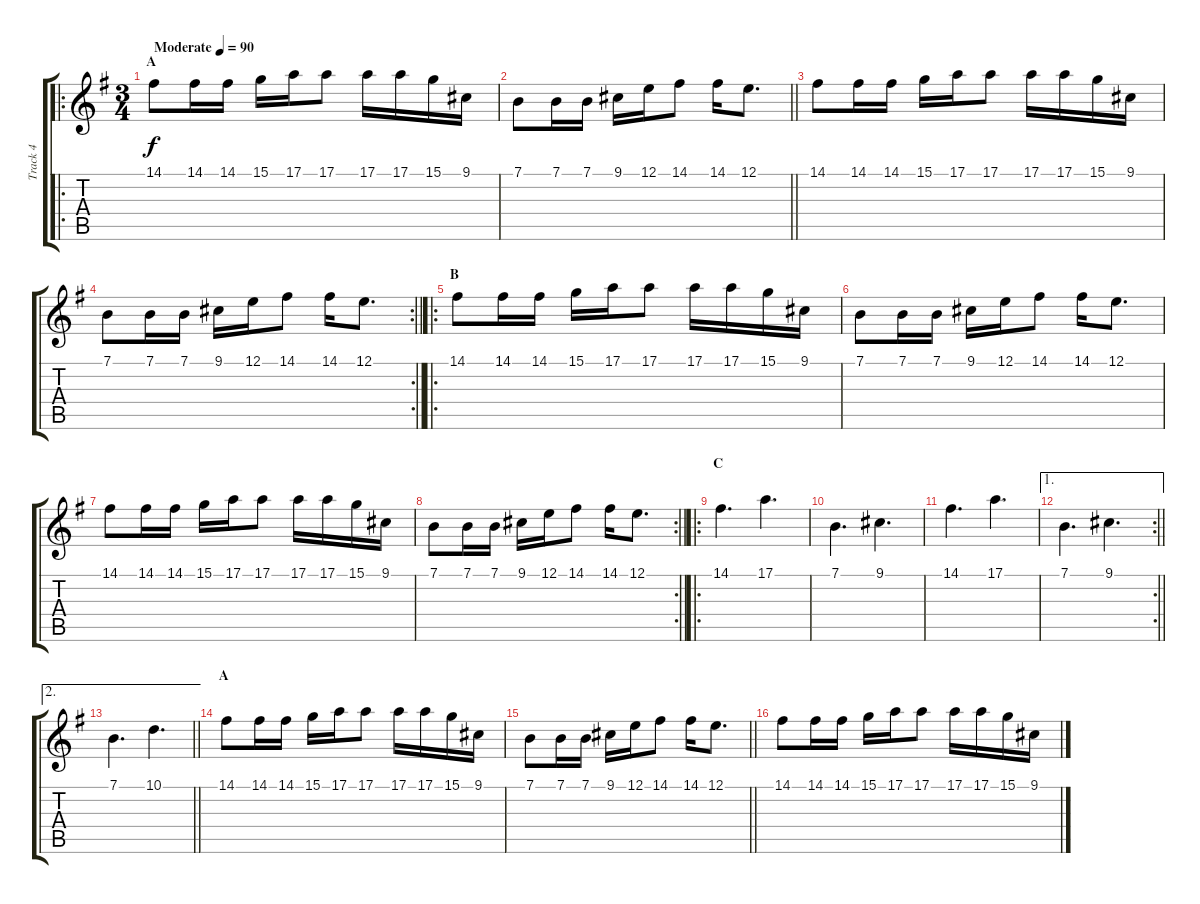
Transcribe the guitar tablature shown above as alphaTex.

\track ("Track 4" "Track 4") {instrument synthvoice}
\staff {score tabs}
\tuning (E4 B3 G3 D3 A2 E2) {hide}
\ro
\ts (3 4)
\section ("" "A")
\tempo (90 "Moderate")
\clef g2
\ks eminor
14.1.8{dy f instrument synthvoice} 14.1.16 14.1.16 15.1.16 17.1.16 17.1.8 17.1.16 17.1.16 15.1.16 9.1.16 |
\barLineRight lightlight
7.1.8 7.1.16 7.1.16 9.1.16 12.1.16 14.1.8 14.1.16 12.1.8{d} |
14.1.8 14.1.16 14.1.16 15.1.16 17.1.16 17.1.8 17.1.16 17.1.16 15.1.16 9.1.16 |
\rc 2
\barLineRight lightlight
7.1.8 7.1.16 7.1.16 9.1.16 12.1.16 14.1.8 14.1.16 12.1.8{d} |
\ro
\section ("" "B")
14.1.8 14.1.16 14.1.16 15.1.16 17.1.16 17.1.8 17.1.16 17.1.16 15.1.16 9.1.16 |
7.1.8 7.1.16 7.1.16 9.1.16 12.1.16 14.1.8 14.1.16 12.1.8{d} |
14.1.8 14.1.16 14.1.16 15.1.16 17.1.16 17.1.8 17.1.16 17.1.16 15.1.16 9.1.16 |
\rc 2
\barLineRight lightlight
7.1.8 7.1.16 7.1.16 9.1.16 12.1.16 14.1.8 14.1.16 12.1.8{d} |
\ro
\section ("" "C")
14.1.4{d} 17.1.4{d} |
7.1.4{d} 9.1.4{d} |
14.1.4{d} 17.1.4{d} |
\ae 1
\rc 2
\barLineRight lightlight
7.1.4{d} 9.1.4{d} |
\ae 2
\section ("" "")
\barLineRight lightlight
7.1.4{d} 10.1.4{d} |
\section ("" "A")
14.1.8 14.1.16 14.1.16 15.1.16 17.1.16 17.1.8 17.1.16 17.1.16 15.1.16 9.1.16 |
\barLineRight lightlight
7.1.8 7.1.16 7.1.16 9.1.16 12.1.16 14.1.8 14.1.16 12.1.8{d} |
14.1.8 14.1.16 14.1.16 15.1.16 17.1.16 17.1.8 17.1.16 17.1.16 15.1.16 9.1.16
